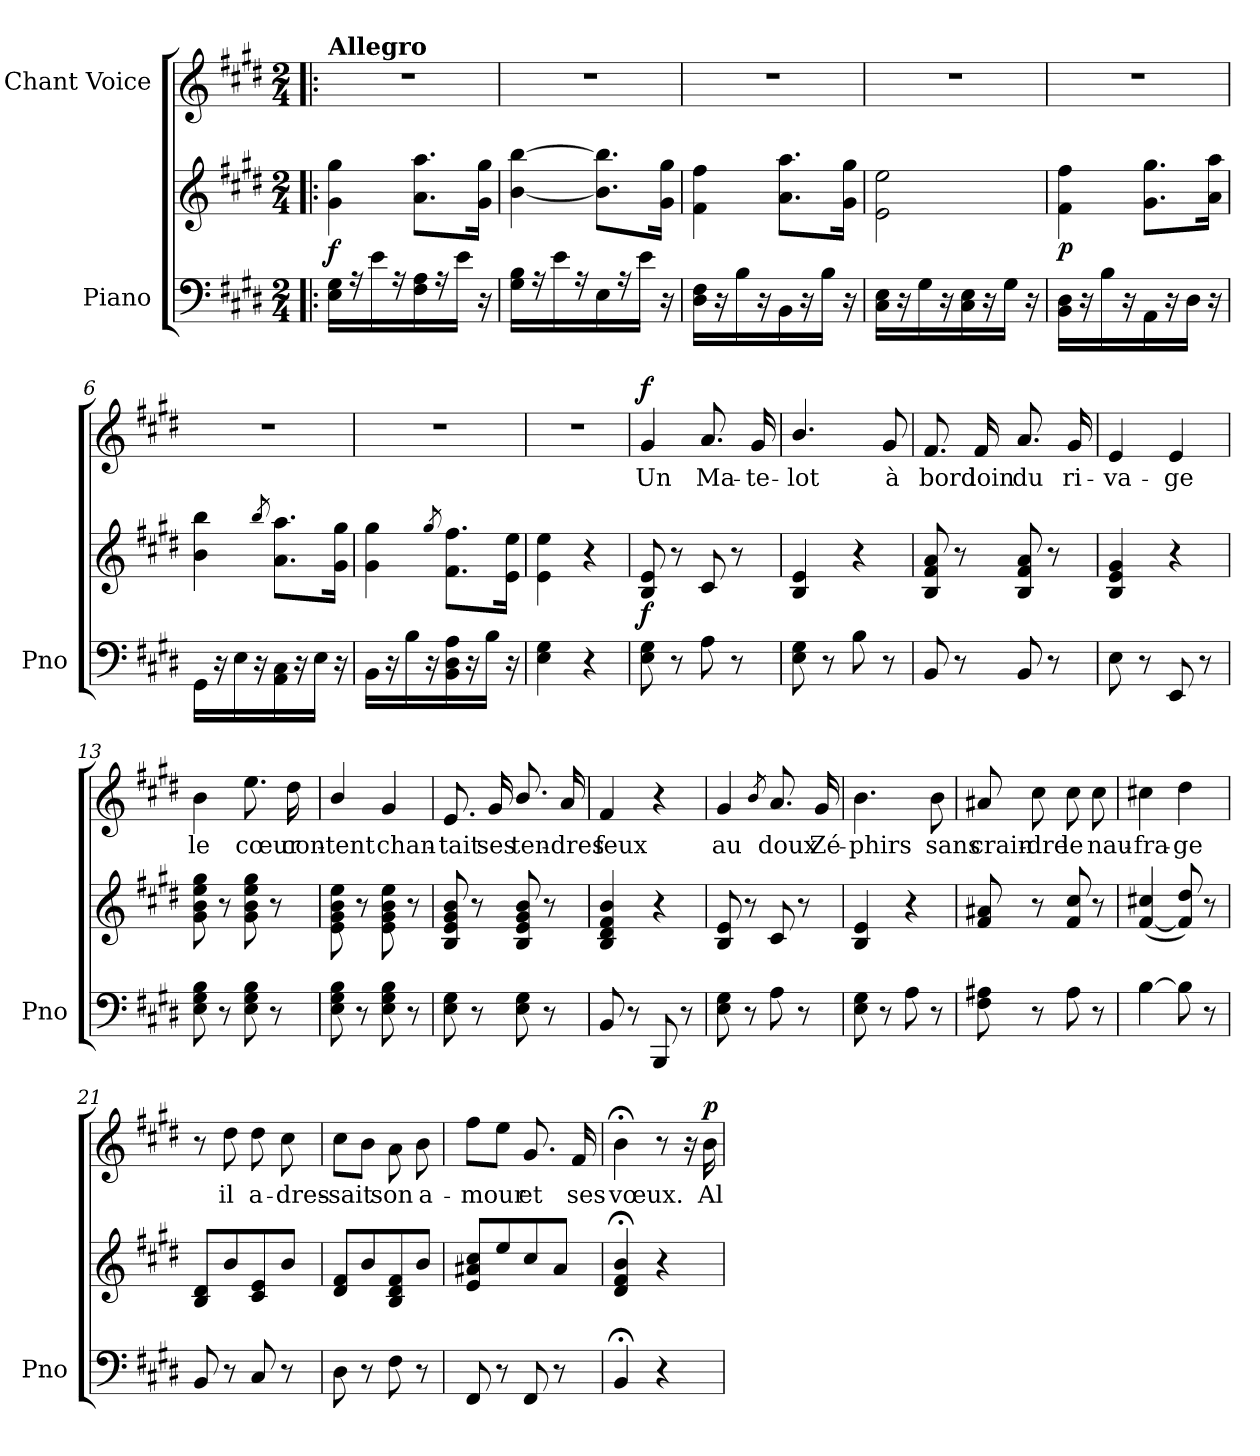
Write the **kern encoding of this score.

**kern	**kern	**dynam	**kern	**text	**dynam
*part2	*part2	*part2	*part1	*part1	*part1
*staff3	*staff2	*staff2/3	*staff1	*staff1	*staff1
*I"Piano	*	*	*I"Chant Voice	*	*
*I'Pno	*	*	*	*	*
*clefF4	*clefG2	*	*clefG2	*	*
*k[f#c#g#d#]	*k[f#c#g#d#]	*	*k[f#c#g#d#]	*	*
*M2/4	*M2/4	*	*M2/4	*	*
=1!|:	=1!|:	=1!|:	=1!|:	=1!|:	=1!|:
!	!	!	!LO:TX:a:B:t=Allegro	!	!
!	!	!LO:DY:b	!	!	!
16E\ 16G#\LL	4g#\ 4gg#\	f	2r	.	.
16r	.	.	.	.	.
16e\	.	.	.	.	.
16r	.	.	.	.	.
16F#\ 16A\	8.a\ 8.aa\L	.	.	.	.
16r	.	.	.	.	.
16e\JJ	.	.	.	.	.
16r	16g#\ 16gg#\Jk	.	.	.	.
=2	=2	=2	=2	=2	=2
16G#\ 16B\LL	[>4b\ [4bb\	.	2r	.	.
16r	.	.	.	.	.
16e\	.	.	.	.	.
16r	.	.	.	.	.
16E\	8.b\] 8.bb\]L	.	.	.	.
16r	.	.	.	.	.
16e\JJ	.	.	.	.	.
16r	16g#\ 16gg#\Jk	.	.	.	.
=3	=3	=3	=3	=3	=3
16D#\ 16F#\LL	4f#\ 4ff#\	.	2r	.	.
16r	.	.	.	.	.
16B\	.	.	.	.	.
16r	.	.	.	.	.
16BB\	8.a\ 8.aa\L	.	.	.	.
16r	.	.	.	.	.
16B\JJ	.	.	.	.	.
16r	16g#\ 16gg#\Jk	.	.	.	.
=4	=4	=4	=4	=4	=4
16C#\ 16E\LL	2e\ 2ee\	.	2r	.	.
16r	.	.	.	.	.
16G#\	.	.	.	.	.
16r	.	.	.	.	.
16C#\ 16E\	.	.	.	.	.
16r	.	.	.	.	.
16G#\JJ	.	.	.	.	.
16r	.	.	.	.	.
=5	=5	=5	=5	=5	=5
!	!	!LO:DY:b	!	!	!
16BB\ 16D#\LL	4f#\ 4ff#\	p	2r	.	.
16r	.	.	.	.	.
16B\	.	.	.	.	.
16r	.	.	.	.	.
16AA\	8.g#\ 8.gg#\L	.	.	.	.
16r	.	.	.	.	.
16D#\JJ	.	.	.	.	.
16r	16a\ 16aa\Jk	.	.	.	.
=6	=6	=6	=6	=6	=6
16GG#\LL	4b\ 4bb\	.	2r	.	.
16r	.	.	.	.	.
16E\	.	.	.	.	.
16r	.	.	.	.	.
.	8qbb/	.	.	.	.
16AA\ 16C#\	8.a\ 8.aa\L	.	.	.	.
16r	.	.	.	.	.
16E\JJ	.	.	.	.	.
16r	16g#\ 16gg#\Jk	.	.	.	.
=7	=7	=7	=7	=7	=7
16BB\LL	4g#\ 4gg#\	.	2r	.	.
16r	.	.	.	.	.
16B\	.	.	.	.	.
16r	.	.	.	.	.
.	8qgg#/	.	.	.	.
16BB\ 16D#\ 16A\	8.f#\ 8.ff#\L	.	.	.	.
16r	.	.	.	.	.
16B\JJ	.	.	.	.	.
16r	16e\ 16ee\Jk	.	.	.	.
=8	=8	=8	=8	=8	=8
4E\ 4G#\	4e\ 4ee\	.	2r	.	.
4r	4r	.	.	.	.
=9	=9	=9	=9	=9	=9
!	!	!LO:DY:b	!	!	!LO:DY:a
8E\ 8G#\	8B/ 8e/	f	4g#/	Un	f
8r	8r	.	.	.	.
8A\	8c#/	.	8.a/	Ma-	.
8r	8r	.	.	.	.
.	.	.	16g#/	-te-	.
=10	=10	=10	=10	=10	=10
8E\ 8G#\	4B/ 4e/	.	4.b/	-lot	.
8r	.	.	.	.	.
8B\	4r	.	.	.	.
8r	.	.	8g#/	à	.
=11	=11	=11	=11	=11	=11
8BB/	8B/ 8f#/ 8a/	.	8.f#/	bord	.
8r	8r	.	.	.	.
.	.	.	16f#/	loin	.
8BB/	8B/ 8f#/ 8a/	.	8.a/	du	.
8r	8r	.	.	.	.
.	.	.	16g#/	ri-	.
=12	=12	=12	=12	=12	=12
8E\	4B/ 4e/ 4g#/	.	4e/	-va-	.
8r	.	.	.	.	.
8EE/	4r	.	4e/	-ge	.
8r	.	.	.	.	.
=13	=13	=13	=13	=13	=13
8E\ 8G#\ 8B\	8g#\ 8b\ 8ee\ 8gg#\	.	4b\	le	.
8r	8r	.	.	.	.
8E\ 8G#\ 8B\	8g#\ 8b\ 8ee\ 8gg#\	.	8.ee\	cœur	.
8r	8r	.	.	.	.
.	.	.	16dd#\	con-	.
=14	=14	=14	=14	=14	=14
8E\ 8G#\ 8B\	8e\ 8g#\ 8b\ 8ee\	.	4b/	-tent	.
8r	8r	.	.	.	.
8E\ 8G#\ 8B\	8e\ 8g#\ 8b\ 8ee\	.	4g#/	chan-	.
8r	8r	.	.	.	.
=15	=15	=15	=15	=15	=15
8E\ 8G#\	8B/ 8e/ 8g#/ 8b/	.	8.e/	-tait	.
8r	8r	.	.	.	.
.	.	.	16g#/	ses	.
8E\ 8G#\	8B/ 8e/ 8g#/ 8b/	.	8.b/	ten-	.
8r	8r	.	.	.	.
.	.	.	16a/	-dres	.
=16	=16	=16	=16	=16	=16
8BB/	4B/ 4d#/ 4f#/ 4b/	.	4f#/	feux	.
8r	.	.	.	.	.
8BBB/	4r	.	4r	.	.
8r	.	.	.	.	.
=17	=17	=17	=17	=17	=17
8E\ 8G#\	8B/ 8e/	.	4g#/	au	.
8r	8r	.	.	.	.
.	.	.	8qb/	.	.
8A\	8c#/	.	8.a/	doux	.
8r	8r	.	.	.	.
.	.	.	16g#/	Zé-	.
=18	=18	=18	=18	=18	=18
8E\ 8G#\	4B/ 4e/	.	4.b\	-phirs	.
8r	.	.	.	.	.
8A\	4r	.	.	.	.
8r	.	.	8b\	sans	.
=19	=19	=19	=19	=19	=19
8F#\ 8A#X\	8f#/ 8a#X/	.	8a#X/	crain-	.
8r	8r	.	8cc#\	-dre	.
8A#\	8f#/ 8cc#/	.	8cc#\	le	.
8r	8r	.	8cc#\	nau-	.
=20	=20	=20	=20	=20	=20
[4B\	([4f#/ 4cc#X/	.	4cc#X\	-fra-	.
8B\]	8f#/] 8dd#/)	.	4dd#\	-ge	.
8r	8r	.	.	.	.
=21	=21	=21	=21	=21	=21
8BB/	8B/ 8d#/L	.	8r	.	.
8r	8b/	.	8dd#\	il	.
8C#/	8c#/ 8e/	.	8dd#\	a-	.
8r	8b/J	.	8cc#\	-dres-	.
=22	=22	=22	=22	=22	=22
8D#\	8d#/ 8f#/L	.	8cc#\L	-sait	.
8r	8b/	.	8b\J	.	.
8F#\	8B/ 8d#/ 8f#/	.	8a\	son	.
8r	8b/J	.	8b\	a-	.
=23	=23	=23	=23	=23	=23
8FF#/	8e/ 8a#X/ 8cc#/L	.	8ff#\L	-mour	.
8r	8ee/	.	8ee\J	.	.
8FF#/	8cc#/	.	8.g#/	et	.
8r	8a#/J	.	.	.	.
.	.	.	16f#/	ses	.
=24	=24	=24	=24	=24	=24
4BB;/	4d#/; 4f#/; 4b/;	.	4b;<\	vœux.	.
4r	4r	.	8r	.	.
.	.	.	16r	.	.
!	!	!	!	!	!LO:DY:a
.	.	.	16b\	Al-	p
=	=	=	=	=	=
*-	*-	*-	*-	*-	*-
